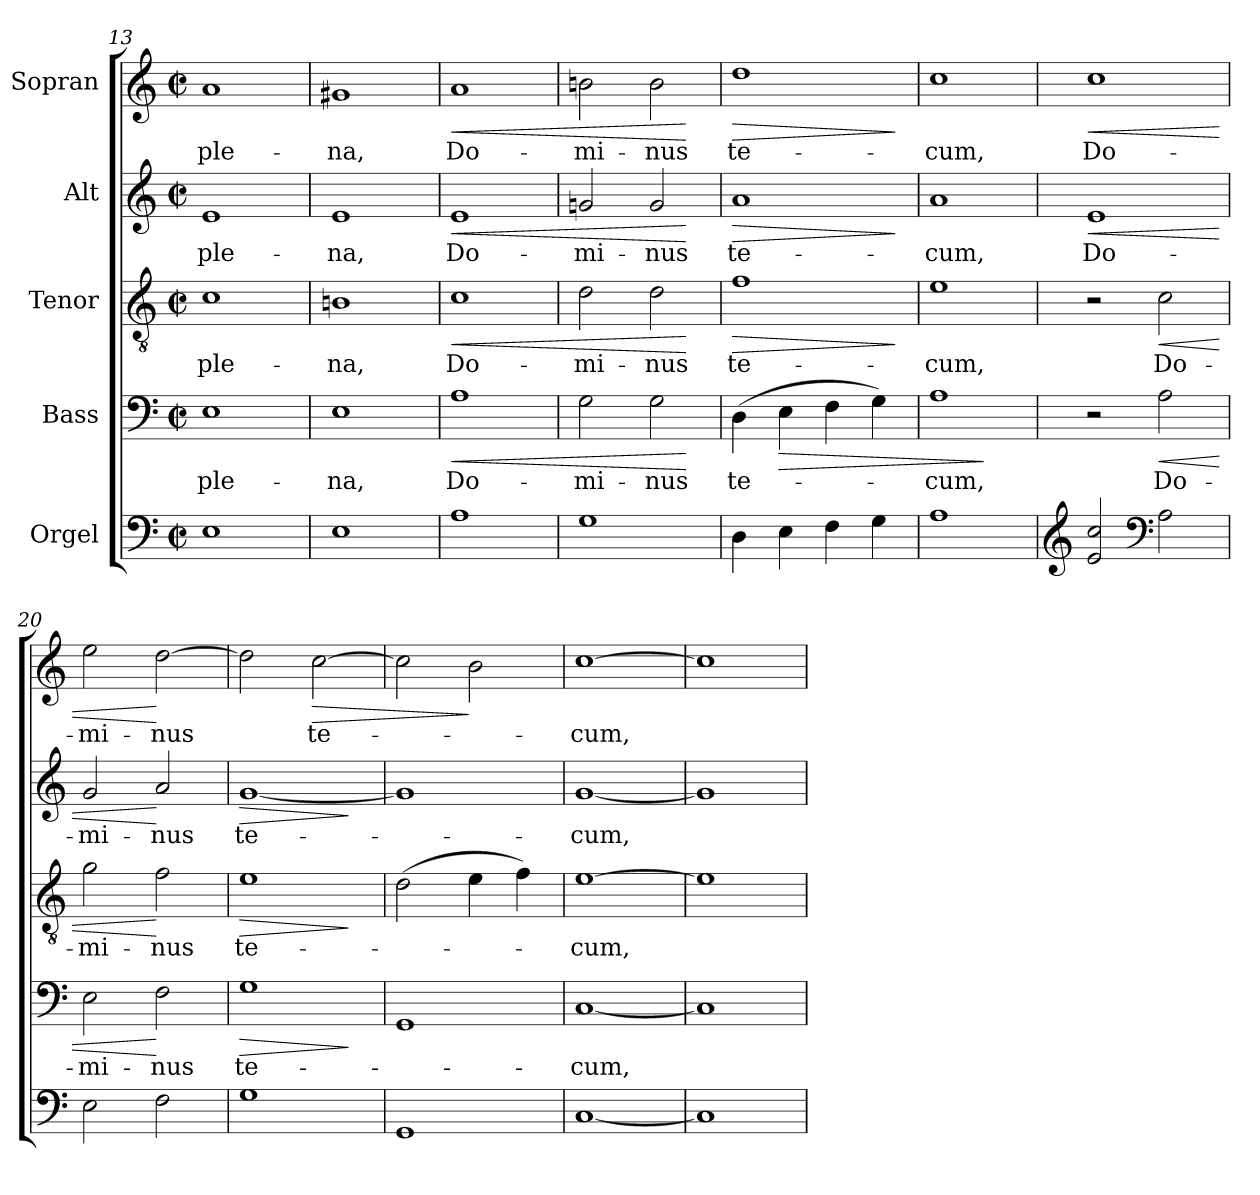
**kern	**kern	**text	**dynam	**kern	**text	**dynam	**kern	**text	**dynam	**kern	**text	**dynam
*part5	*part4	*part4	*part4	*part3	*part3	*part3	*part2	*part2	*part2	*part1	*part1	*part1
*staff5	*staff4	*staff4	*staff4	*staff3	*staff3	*staff3	*staff2	*staff2	*staff2	*staff1	*staff1	*staff1
*I"Orgel	*I"Bass	*	*	*I"Tenor	*	*	*I"Alt	*	*	*I"Sopran	*	*
*clefF4	*clefF4	*	*	*clefGv2	*	*	*clefG2	*	*	*clefG2	*	*
*k[]	*k[]	*	*	*k[]	*	*	*k[]	*	*	*k[]	*	*
*M2/2	*M2/2	*	*	*M2/2	*	*	*M2/2	*	*	*M2/2	*	*
*met(c|)	*met(c|)	*	*	*met(c|)	*	*	*met(c|)	*	*	*met(c|)	*	*
=13	=13	=13	=13	=13	=13	=13	=13	=13	=13	=13	=13	=13
1E	1E	ple-	.	1c	ple-	.	1e	ple-	.	1a	ple-	.
=14	=14	=14	=14	=14	=14	=14	=14	=14	=14	=14	=14	=14
1E	1E	-na,	.	1Bn	-na,	.	1e	-na,	.	1g#X	-na,	.
!!LO:LB:g=z
=15	=15	=15	=15	=15	=15	=15	=15	=15	=15	=15	=15	=15
!	!	!	!LO:HP:b	!	!	!LO:HP:b	!	!	!LO:HP:b	!	!	!LO:HP:b
1A	1A	Do-	<	1c	Do-	<	1e	Do-	<	1a	Do-	<
=16	=16	=16	=16	=16	=16	=16	=16	=16	=16	=16	=16	=16
1G	2G\	-mi-	.	2d\	-mi-	.	2gn/	-mi-	.	2bn\	-mi-	.
.	2G\	-nus	.	2d\	-nus	.	2g/	-nus	.	2b\	-nus	.
.	.	.	[	.	.	[	.	.	[	.	.	[
=17	=17	=17	=17	=17	=17	=17	=17	=17	=17	=17	=17	=17
!	!	!	!	!	!	!LO:HP:b	!	!	!LO:HP:b	!	!	!LO:HP:b
4D\	(>4D\	te-	.	1f	te-	>	1a	te-	>	1dd	te-	>
!	!	!	!LO:HP:b	!	!	!	!	!	!	!	!	!
4E\	4E\	.	>	.	.	.	.	.	.	.	.	.
4F\	4F\	.	.	.	.	.	.	.	.	.	.	.
4G\	4G\)	.	.	.	.	.	.	.	.	.	.	.
.	.	.	.	.	.	]	.	.	]	.	.	]
=18	=18	=18	=18	=18	=18	=18	=18	=18	=18	=18	=18	=18
1A	1A	-cum,	.	1e	-cum,	.	1a	-cum,	.	1cc	-cum,	.
.	.	.	]	.	.	.	.	.	.	.	.	.
=19	=19	=19	=19	=19	=19	=19	=19	=19	=19	=19	=19	=19
*clefG2	*	*	*	*	*	*	*	*	*	*	*	*
!	!	!	!	!	!	!	!	!	!LO:HP:b	!	!	!LO:HP:b
2e/ 2cc/	2r	.	.	2r	.	.	1e	Do-	<	1cc	Do-	<
*clefF4	*	*	*	*	*	*	*	*	*	*	*	*
!	!	!	!LO:HP:b	!	!	!LO:HP:b	!	!	!	!	!	!
2A\	2A\	Do-	<	2c\	Do-	<	.	.	.	.	.	.
=20	=20	=20	=20	=20	=20	=20	=20	=20	=20	=20	=20	=20
2E\	2E\	-mi-	.	2g\	-mi-	.	2g/	-mi-	.	2ee\	-mi-	.
2F\	2F\	-nus	[	2f\	-nus	[	2a/	-nus	[	[2dd\	-nus	[
=21	=21	=21	=21	=21	=21	=21	=21	=21	=21	=21	=21	=21
!	!	!	!LO:HP:b	!	!	!LO:HP:b	!	!	!LO:HP:b	!	!	!
1G	1G	te-	>	1e	te-	>	[1g	te-	>	2dd\]	.	.
!	!	!	!	!	!	!	!	!	!	!	!	!LO:HP:b
.	.	.	.	.	.	.	.	.	.	[2cc\	te-	>
.	.	.	]	.	.	]	.	.	]	.	.	.
=22	=22	=22	=22	=22	=22	=22	=22	=22	=22	=22	=22	=22
1GG	1GG	.	.	(2d\	.	.	1g]	.	.	2cc\]	.	.
.	.	.	.	4e\	.	.	.	.	.	2b\	.	]
.	.	.	.	4f\)	.	.	.	.	.	.	.	.
=23	=23	=23	=23	=23	=23	=23	=23	=23	=23	=23	=23	=23
[1C	[1C	-cum,	.	[1e	-cum,	.	[1g	-cum,	.	[1cc	-cum,	.
=24	=24	=24	=24	=24	=24	=24	=24	=24	=24	=24	=24	=24
1C]	1C]	.	.	1e]	.	.	1g]	.	.	1cc]	.	.
=	=	=	=	=	=	=	=	=	=	=	=	=
*-	*-	*-	*-	*-	*-	*-	*-	*-	*-	*-	*-	*-
